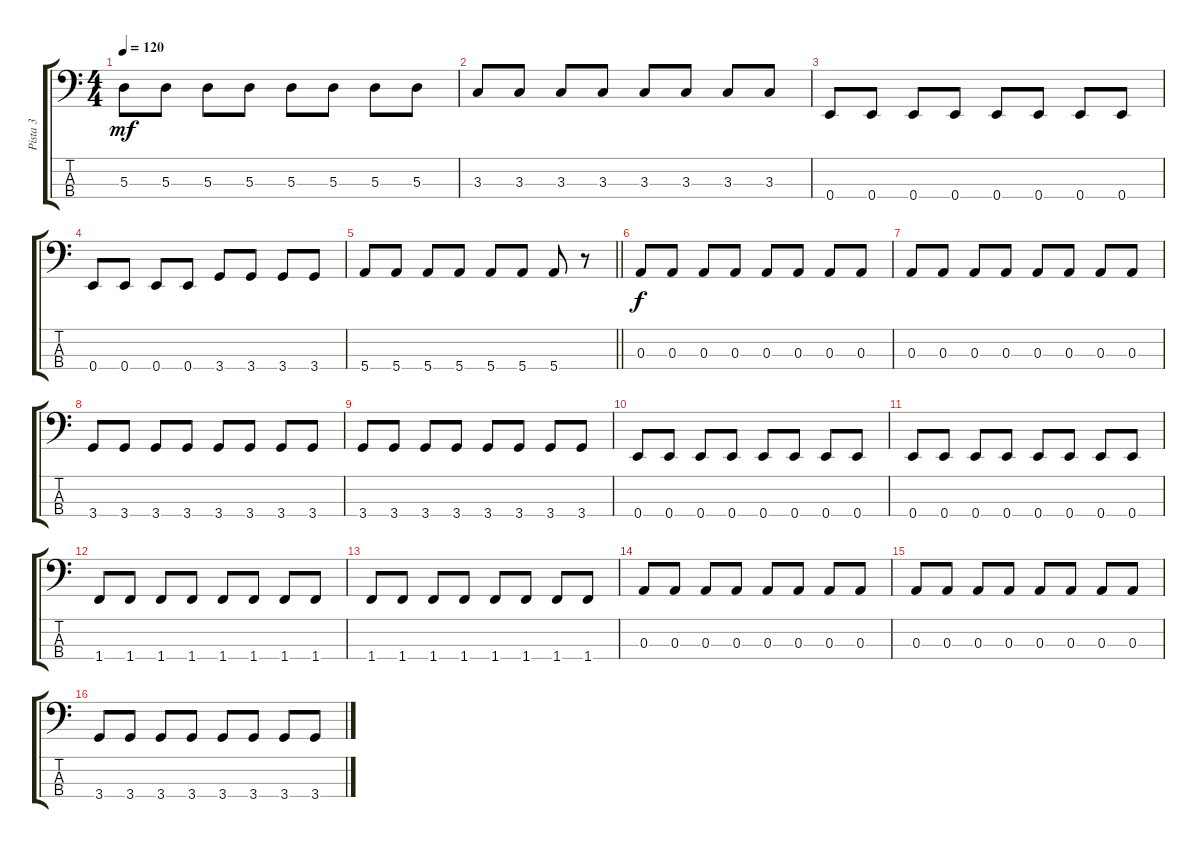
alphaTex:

\track ("Pista 3" "Pista 3") {instrument electricbassfinger}
\staff {score tabs}
\tuning (G2 D2 A1 E1) {hide}
\ts (4 4)
\tempo 120
\clef f4
\ks c
5.3.8{dy mf} 5.3.8 5.3.8 5.3.8 5.3.8 5.3.8 5.3.8 5.3.8 |
3.3.8 3.3.8 3.3.8 3.3.8 3.3.8 3.3.8 3.3.8 3.3.8 |
0.4.8 0.4.8 0.4.8 0.4.8 0.4.8 0.4.8 0.4.8 0.4.8 |
0.4.8 0.4.8 0.4.8 0.4.8 3.4.8 3.4.8 3.4.8 3.4.8 |
\barLineRight lightlight
5.4.8 5.4.8 5.4.8 5.4.8 5.4.8 5.4.8 5.4.8 r.8 |
0.3.8{dy f} 0.3.8 0.3.8 0.3.8 0.3.8 0.3.8 0.3.8 0.3.8 |
0.3.8 0.3.8 0.3.8 0.3.8 0.3.8 0.3.8 0.3.8 0.3.8 |
3.4.8 3.4.8 3.4.8 3.4.8 3.4.8 3.4.8 3.4.8 3.4.8 |
3.4.8 3.4.8 3.4.8 3.4.8 3.4.8 3.4.8 3.4.8 3.4.8 |
0.4.8 0.4.8 0.4.8 0.4.8 0.4.8 0.4.8 0.4.8 0.4.8 |
0.4.8 0.4.8 0.4.8 0.4.8 0.4.8 0.4.8 0.4.8 0.4.8 |
1.4.8 1.4.8 1.4.8 1.4.8 1.4.8 1.4.8 1.4.8 1.4.8 |
1.4.8 1.4.8 1.4.8 1.4.8 1.4.8 1.4.8 1.4.8 1.4.8 |
0.3.8 0.3.8 0.3.8 0.3.8 0.3.8 0.3.8 0.3.8 0.3.8 |
0.3.8 0.3.8 0.3.8 0.3.8 0.3.8 0.3.8 0.3.8 0.3.8 |
3.4.8 3.4.8 3.4.8 3.4.8 3.4.8 3.4.8 3.4.8 3.4.8
